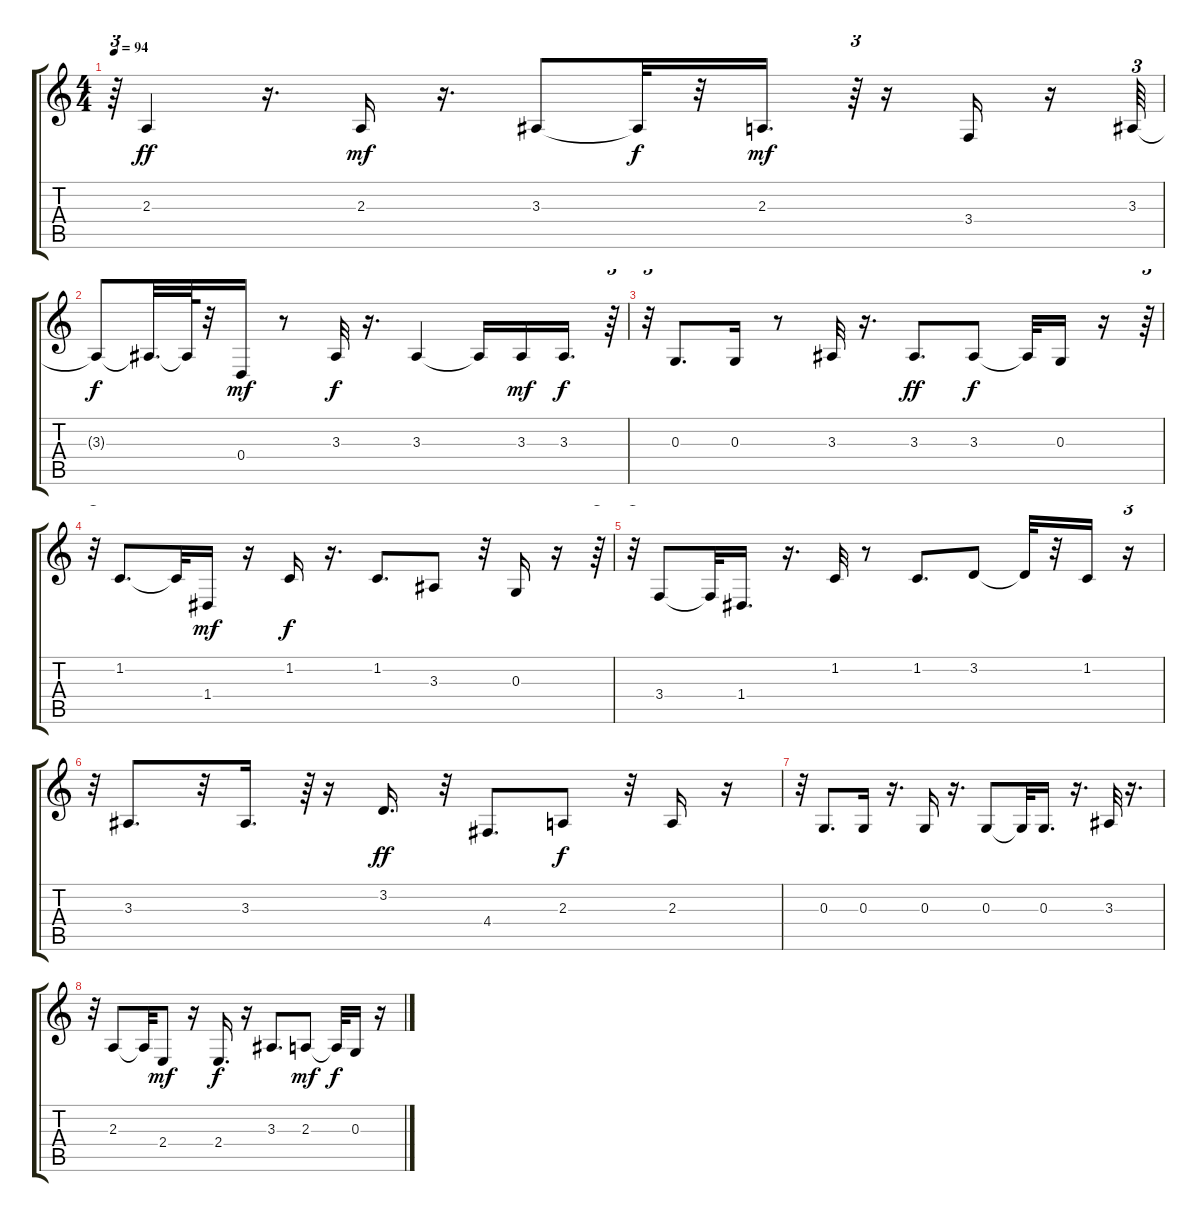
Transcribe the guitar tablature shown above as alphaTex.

\track "" {instrument voiceoohs}
\staff {score tabs}
\tuning (E4 B3 G3 D3 A2 E2) {hide}
\ts (4 4)
\tempo 94
\clef g2
\ks c
r.64{tu (3 2) dy f} 2.3.4{dy ff} r.16{d} 2.3.16{dy mf} r.16{d} 3.3.8 3.3{t}.32{dy f} r.32 2.3.16{d dy mf} r.64{tu (3 2)} r.16 3.4.16 r.16 3.3.64{tu (3 2)} |
3.3{t}.8{dy f} 3.3{t}.32{d} 3.3{t}.64 r.32 0.4.16{dy mf} r.8 3.3.32{dy f} r.16{d} 3.3.4 3.3{t}.16 3.3.16{dy mf} 3.3.16{d dy f} r.64{tu (3 2)} |
r.32{tu (3 2)} 0.3.8{d} 0.3.16 r.8 3.3.32 r.16{d} 3.3.8{d dy ff} 3.3.8{dy f} 3.3{t}.32 0.3.16 r.16 r.64{tu (3 2)} |
r.32{tu (3 2)} 1.2.8{d} 1.2{t}.32 1.4.16{dy mf} r.16 1.2.16{dy f} r.16{d} 1.2.8{d} 3.3.8 r.32 0.3.16 r.16 r.64{tu (3 2)} |
r.32{tu (3 2)} 3.4.8 3.4{t}.32 1.4.16{d} r.16{d} 1.2.32 r.8 1.2.8{d} 3.2.8 3.2{t}.32 r.32 1.2.16 r.16{tu (3 2)} |
r.32{tu (3 2)} 3.3.8{d} r.32 3.3.16{d} r.64{tu (3 2)} r.16 3.2.16{d dy ff} r.32 4.4.8{d} 2.3.8{dy f} r.32 2.3.16 r.16 |
r.32 0.3.8{d} 0.3.16 r.16{d} 0.3.16 r.16{d} 0.3.8 0.3{t}.32 0.3.16{d} r.16{d} 3.3.32 r.16{d} |
r.32 2.3.8 2.3{t}.32 2.4.8{dy mf} r.16 2.4.16{d dy f} r.16 3.3.8{d} 2.3.8{dy mf} 2.3{t}.32{dy f} 0.3.16 r.16
